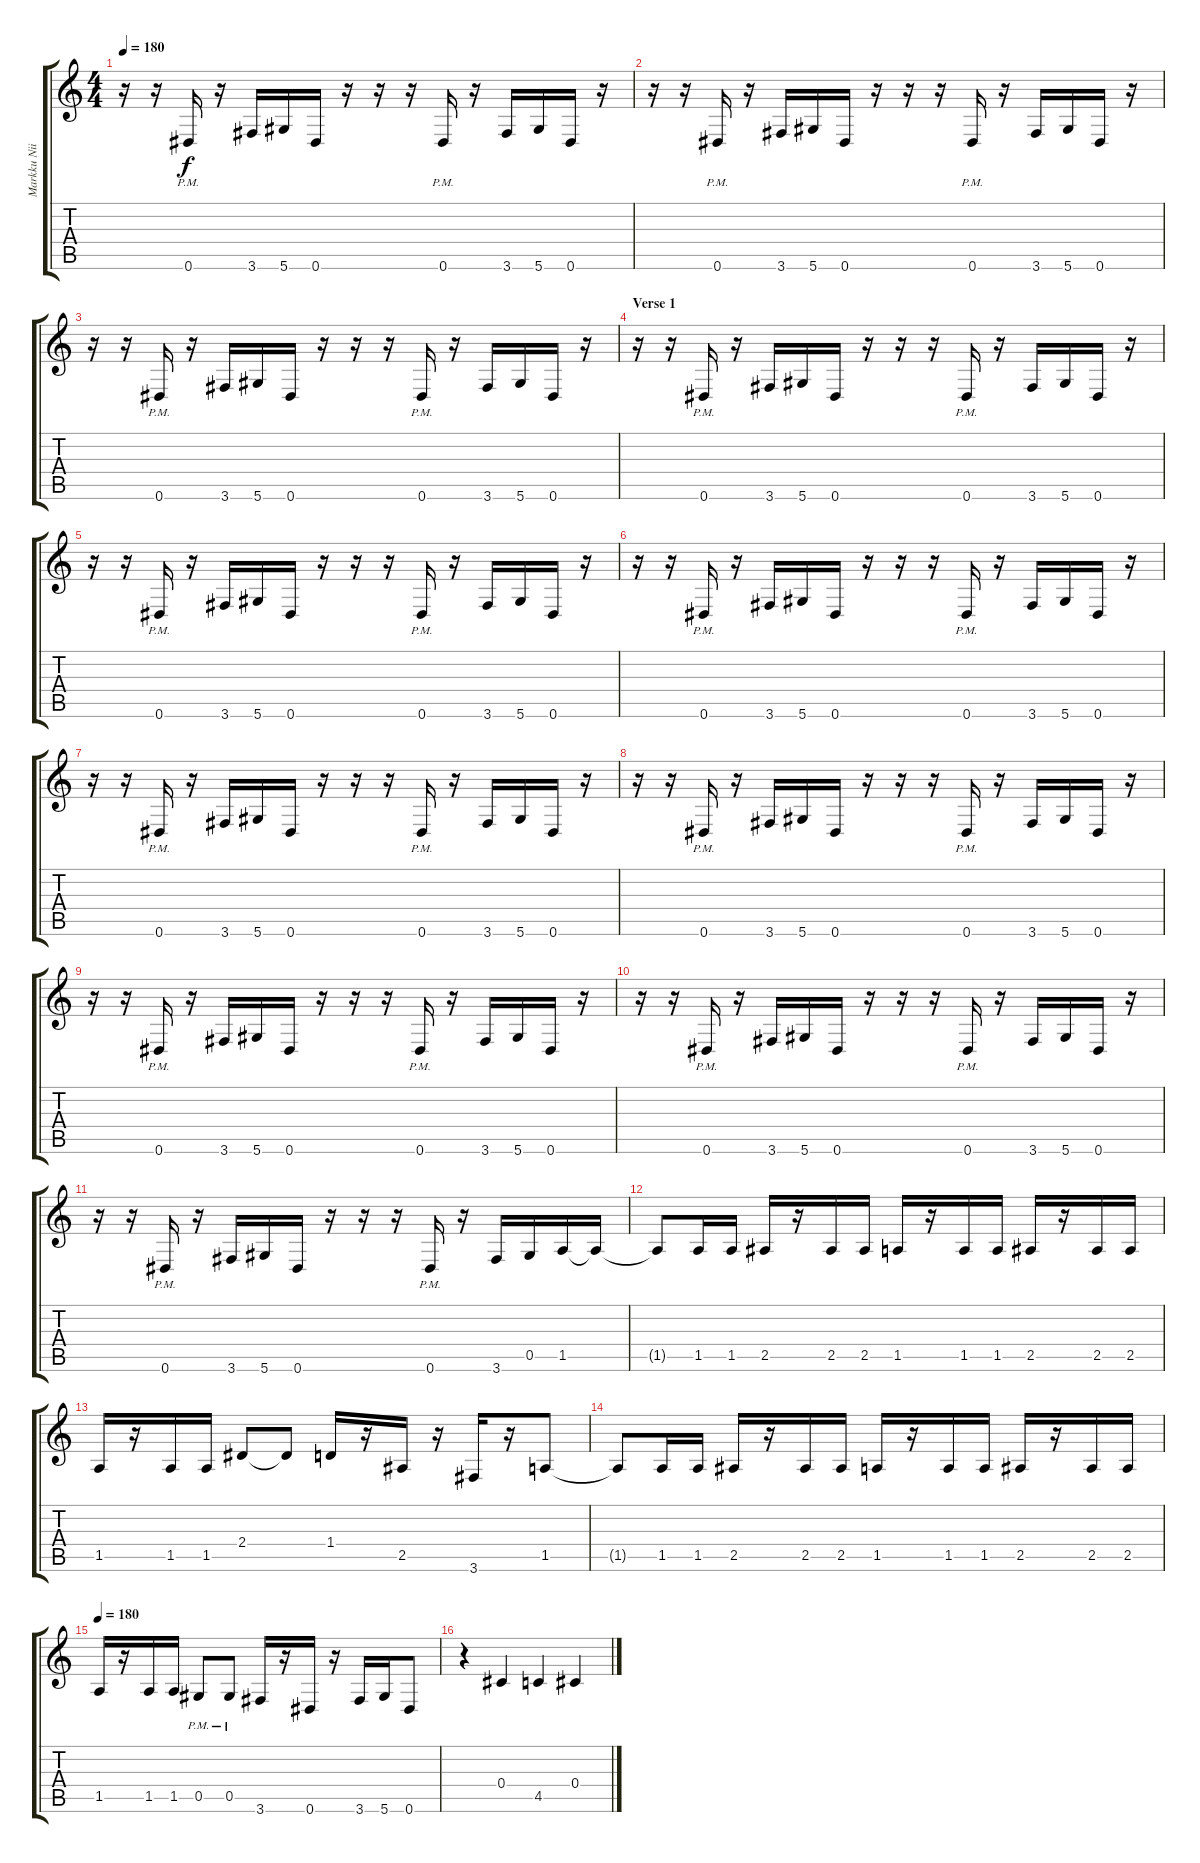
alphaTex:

\track ("Markku Niiranen" "Markku Nii") {instrument distortionguitar}
\staff {score tabs}
\tuning (Eb4 Bb3 Gb3 Db3 Ab2 Eb2) {hide}
\ts (4 4)
\tempo 180
\clef g2
\ks c
r.16{dy f} r.16 0.6{pm}.16 r.16 3.6.16 5.6.16 0.6.16 r.16 r.16 r.16 0.6{pm}.16 r.16 3.6.16 5.6.16 0.6.16 r.16 |
r.16 r.16 0.6{pm}.16 r.16 3.6.16 5.6.16 0.6.16 r.16 r.16 r.16 0.6{pm}.16 r.16 3.6.16 5.6.16 0.6.16 r.16 |
r.16 r.16 0.6{pm}.16 r.16 3.6.16 5.6.16 0.6.16 r.16 r.16 r.16 0.6{pm}.16 r.16 3.6.16 5.6.16 0.6.16 r.16 |
\section ("" "Verse 1")
r.16 r.16 0.6{pm}.16 r.16 3.6.16 5.6.16 0.6.16 r.16 r.16 r.16 0.6{pm}.16 r.16 3.6.16 5.6.16 0.6.16 r.16 |
r.16 r.16 0.6{pm}.16 r.16 3.6.16 5.6.16 0.6.16 r.16 r.16 r.16 0.6{pm}.16 r.16 3.6.16 5.6.16 0.6.16 r.16 |
r.16 r.16 0.6{pm}.16 r.16 3.6.16 5.6.16 0.6.16 r.16 r.16 r.16 0.6{pm}.16 r.16 3.6.16 5.6.16 0.6.16 r.16 |
r.16 r.16 0.6{pm}.16 r.16 3.6.16 5.6.16 0.6.16 r.16 r.16 r.16 0.6{pm}.16 r.16 3.6.16 5.6.16 0.6.16 r.16 |
r.16 r.16 0.6{pm}.16 r.16 3.6.16 5.6.16 0.6.16 r.16 r.16 r.16 0.6{pm}.16 r.16 3.6.16 5.6.16 0.6.16 r.16 |
r.16 r.16 0.6{pm}.16 r.16 3.6.16 5.6.16 0.6.16 r.16 r.16 r.16 0.6{pm}.16 r.16 3.6.16 5.6.16 0.6.16 r.16 |
r.16 r.16 0.6{pm}.16 r.16 3.6.16 5.6.16 0.6.16 r.16 r.16 r.16 0.6{pm}.16 r.16 3.6.16 5.6.16 0.6.16 r.16 |
r.16 r.16 0.6{pm}.16 r.16 3.6.16 5.6.16 0.6.16 r.16 r.16 r.16 0.6{pm}.16 r.16 3.6.16 0.5.16 1.5.16 1.5{t}.16 |
1.5{t}.8 1.5.16 1.5.16 2.5.16 r.16 2.5.16 2.5.16 1.5.16 r.16 1.5.16 1.5.16 2.5.16 r.16 2.5.16 2.5.16 |
1.5.16 r.16 1.5.16 1.5.16 2.4.8 2.4{t}.8 1.4.16 r.16 2.5.16 r.16 3.6.16 r.16 1.5.8 |
1.5{t}.8 1.5.16 1.5.16 2.5.16 r.16 2.5.16 2.5.16 1.5.16 r.16 1.5.16 1.5.16 2.5.16 r.16 2.5.16 2.5.16 |
\tempo 180
1.5.16 r.16 1.5.16 1.5.16 0.5{pm}.8 0.5{pm}.8 3.6.16 r.16 0.6.16 r.16 3.6.16 5.6.16 0.6.8 |
r.4 0.4.4 4.5.4 0.4.4
